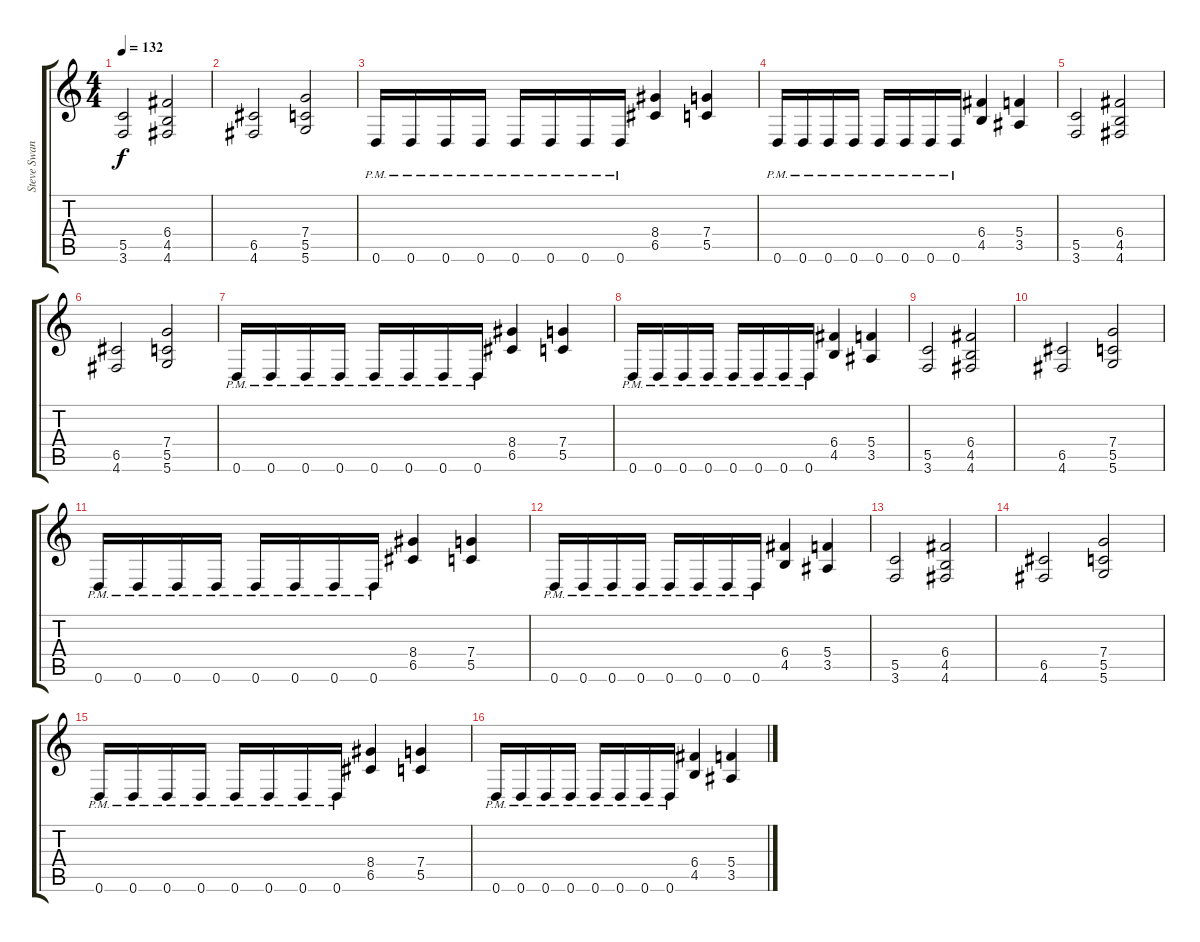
\track ("Steve Swanson (Rythm Guitar+Solo)" "Steve Swan") {instrument overdrivenguitar}
\staff {score tabs}
\tuning (D4 A3 F3 C3 G2 D2) {hide}
\ts (4 4)
\tempo 132
\clef g2
\ks c
(5.5 3.6).2{dy f} (6.4 4.5 4.6).2 |
(6.5 4.6).2 (7.4 5.5 5.6).2 |
0.6{pm}.16 0.6{pm}.16 0.6{pm}.16 0.6{pm}.16 0.6{pm}.16 0.6{pm}.16 0.6{pm}.16 0.6{pm}.16 (8.4 6.5).4 (7.4 5.5).4 |
0.6{pm}.16 0.6{pm}.16 0.6{pm}.16 0.6{pm}.16 0.6{pm}.16 0.6{pm}.16 0.6{pm}.16 0.6{pm}.16 (6.4 4.5).4 (5.4 3.5).4 |
(5.5 3.6).2 (6.4 4.5 4.6).2 |
(6.5 4.6).2 (7.4 5.5 5.6).2 |
0.6{pm}.16 0.6{pm}.16 0.6{pm}.16 0.6{pm}.16 0.6{pm}.16 0.6{pm}.16 0.6{pm}.16 0.6{pm}.16 (8.4 6.5).4 (7.4 5.5).4 |
0.6{pm}.16 0.6{pm}.16 0.6{pm}.16 0.6{pm}.16 0.6{pm}.16 0.6{pm}.16 0.6{pm}.16 0.6{pm}.16 (6.4 4.5).4 (5.4 3.5).4 |
(5.5 3.6).2 (6.4 4.5 4.6).2 |
(6.5 4.6).2 (7.4 5.5 5.6).2 |
0.6{pm}.16 0.6{pm}.16 0.6{pm}.16 0.6{pm}.16 0.6{pm}.16 0.6{pm}.16 0.6{pm}.16 0.6{pm}.16 (8.4 6.5).4 (7.4 5.5).4 |
0.6{pm}.16 0.6{pm}.16 0.6{pm}.16 0.6{pm}.16 0.6{pm}.16 0.6{pm}.16 0.6{pm}.16 0.6{pm}.16 (6.4 4.5).4 (5.4 3.5).4 |
(5.5 3.6).2 (6.4 4.5 4.6).2 |
(6.5 4.6).2 (7.4 5.5 5.6).2 |
0.6{pm}.16 0.6{pm}.16 0.6{pm}.16 0.6{pm}.16 0.6{pm}.16 0.6{pm}.16 0.6{pm}.16 0.6{pm}.16 (8.4 6.5).4 (7.4 5.5).4 |
0.6{pm}.16 0.6{pm}.16 0.6{pm}.16 0.6{pm}.16 0.6{pm}.16 0.6{pm}.16 0.6{pm}.16 0.6{pm}.16 (6.4 4.5).4 (5.4 3.5).4
